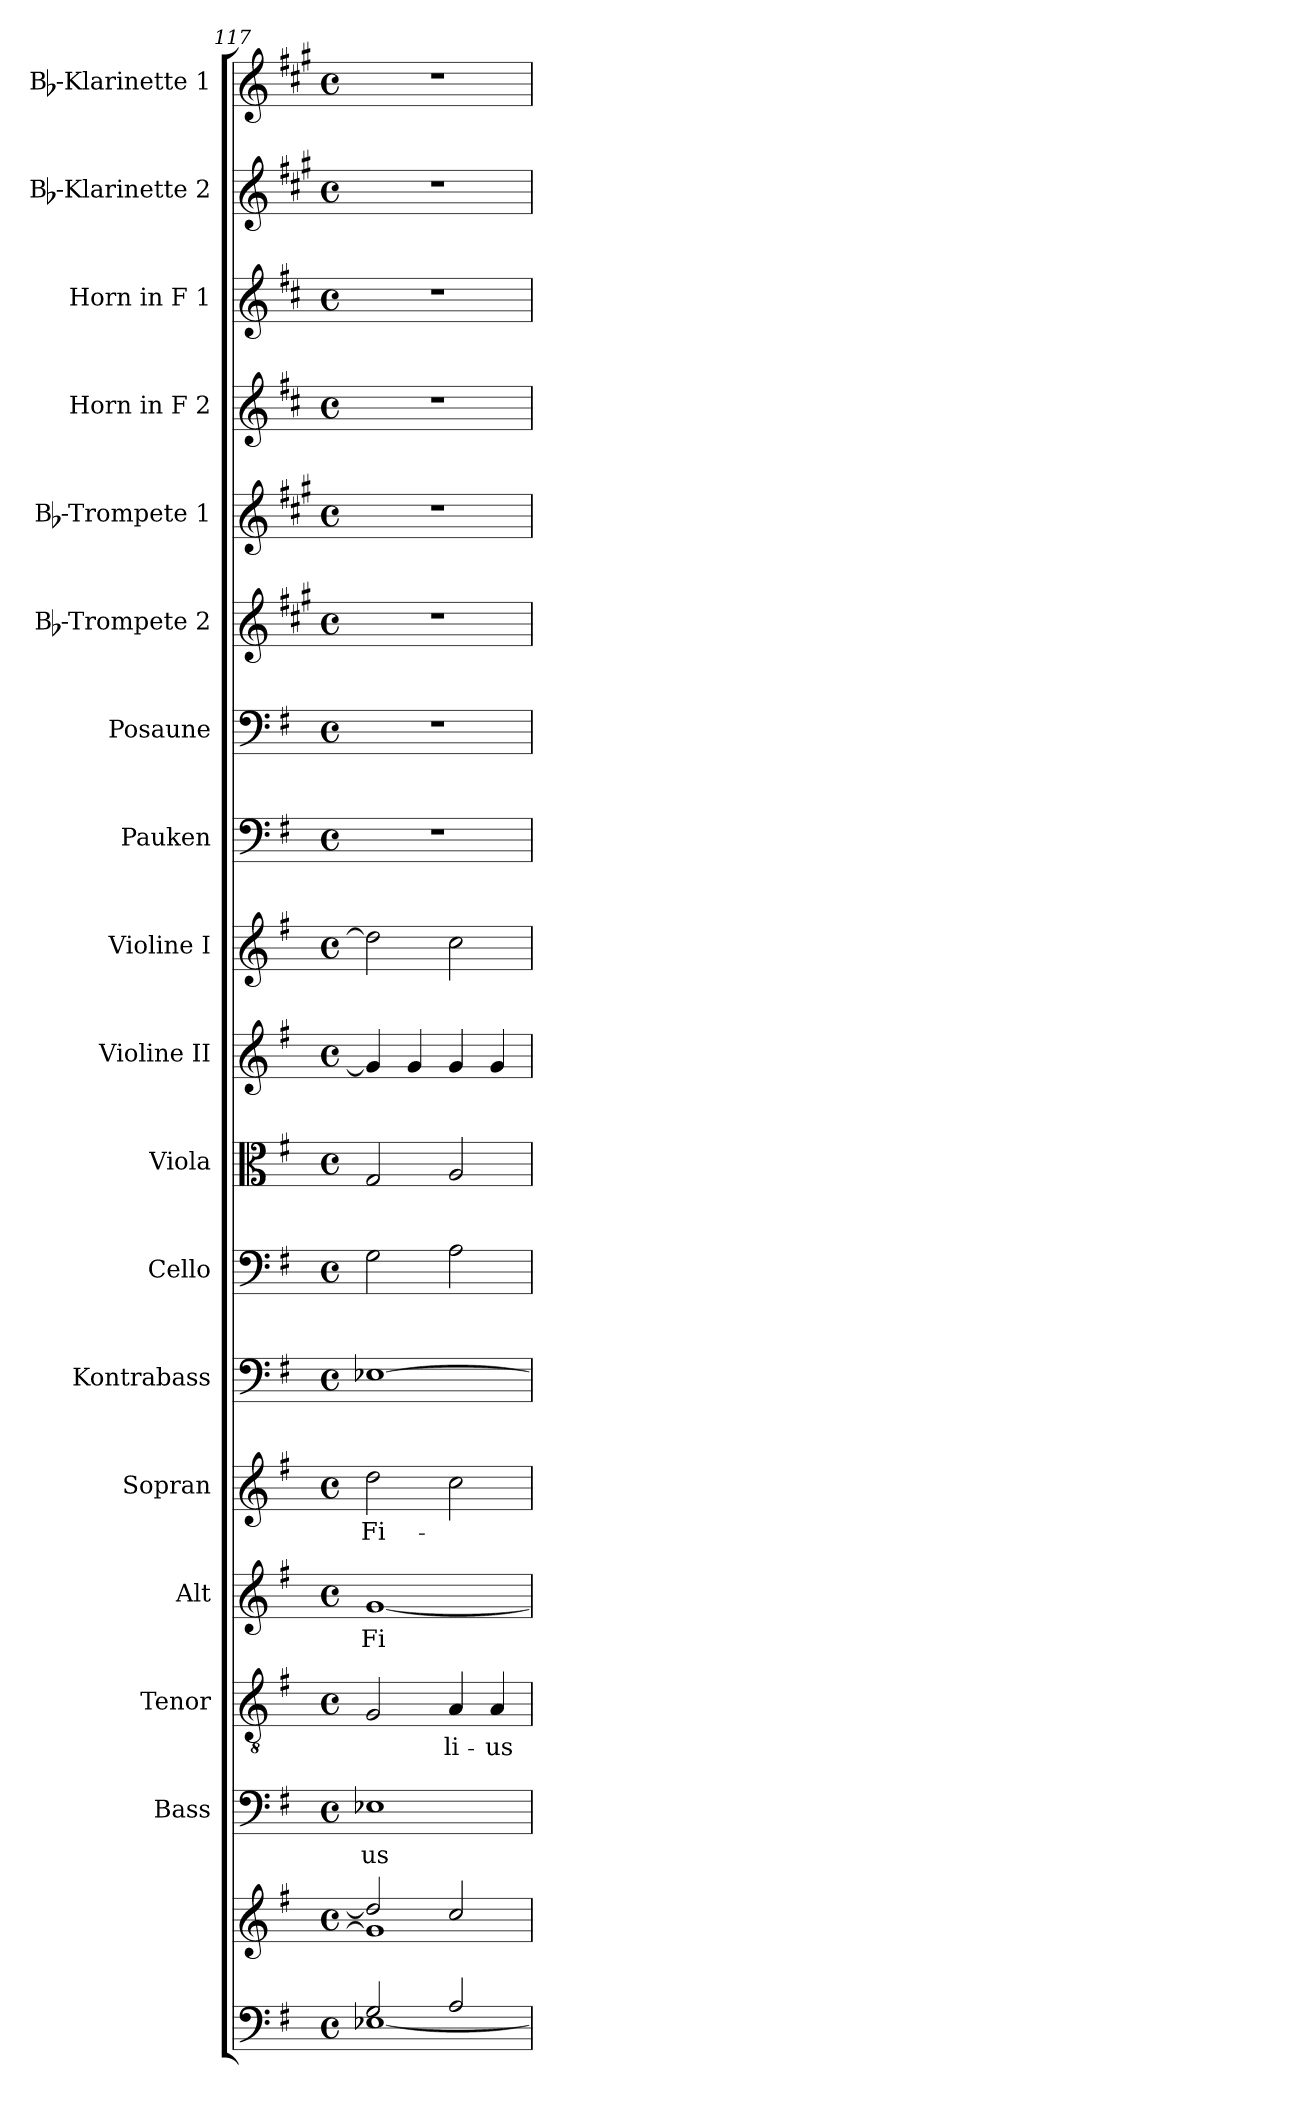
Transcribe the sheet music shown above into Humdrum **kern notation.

**kern	**kern	**kern	**text	**kern	**text	**kern	**text	**kern	**text	**kern	**kern	**kern	**kern	**kern	**kern	**kern	**kern	**kern	**kern	**kern	**kern	**kern
*part18	*part18	*part17	*part17	*part16	*part16	*part15	*part15	*part14	*part14	*part13	*part12	*part11	*part10	*part9	*part8	*part7	*part6	*part5	*part4	*part3	*part2	*part1
*staff19	*staff18	*staff17	*staff17	*staff16	*staff16	*staff15	*staff15	*staff14	*staff14	*staff13	*staff12	*staff11	*staff10	*staff9	*staff8	*staff7	*staff6	*staff5	*staff4	*staff3	*staff2	*staff1
*	*	*I"Bass	*	*I"Tenor	*	*I"Alt	*	*I"Sopran	*	*I"Kontrabass	*I"Cello	*I"Viola	*I"Violine II	*I"Violine I	*I"Pauken	*I"Posaune	*I"Bb-Trompete 2	*I"Bb-Trompete 1	*I"Horn in F 2	*I"Horn in F 1	*I"Bb-Klarinette 2	*I"Bb-Klarinette 1
*	*	*I'B.	*	*I'T.	*	*I'A.	*	*I'S.	*	*I'Kb.	*	*I'Vla.	*I'Vl. II	*I'Vl. I	*I'Pk.	*I'Pos.	*I'Bb Trp. 2	*I'Bb Trp. 1	*	*	*I'Bb Kl. 2	*I'Bb Kl. 1
*clefF4	*clefG2	*clefF4	*	*clefGv2	*	*clefG2	*	*clefG2	*	*clefF4	*clefF4	*clefC3	*clefG2	*clefG2	*clefF4	*clefF4	*clefG2	*clefG2	*clefG2	*clefG2	*clefG2	*clefG2
*	*	*	*	*	*	*	*	*	*	*ITrd7c12	*	*	*	*	*	*	*ITrd1c2	*ITrd1c2	*ITrd4c7	*ITrd4c7	*ITrd1c2	*ITrd1c2
*k[f#]	*k[f#]	*k[f#]	*	*k[f#]	*	*k[f#]	*	*k[f#]	*	*k[f#]	*k[f#]	*k[f#]	*k[f#]	*k[f#]	*k[f#]	*k[f#]	*k[f#]	*k[f#]	*k[f#]	*k[f#]	*k[f#]	*k[f#]
*G:	*G:	*G:	*	*G:	*	*G:	*	*G:	*	*G:	*G:	*G:	*G:	*G:	*G:	*G:	*G:	*G:	*G:	*G:	*G:	*G:
*M4/4	*M4/4	*M4/4	*	*M4/4	*	*M4/4	*	*M4/4	*	*M4/4	*M4/4	*M4/4	*M4/4	*M4/4	*M4/4	*M4/4	*M4/4	*M4/4	*M4/4	*M4/4	*M4/4	*M4/4
*met(c)	*met(c)	*met(c)	*	*met(c)	*	*met(c)	*	*met(c)	*	*met(c)	*met(c)	*met(c)	*met(c)	*met(c)	*met(c)	*met(c)	*met(c)	*met(c)	*met(c)	*met(c)	*met(c)	*met(c)
=117	=117	=117	=117	=117	=117	=117	=117	=117	=117	=117	=117	=117	=117	=117	=117	=117	=117	=117	=117	=117	=117	=117
*^	*^	*	*	*	*	*	*	*	*	*	*	*	*	*	*	*	*	*	*	*	*	*
!	!	!	!	!	!LO:LY:b	!	!	!	!LO:LY:b	!	!LO:LY:b	!	!	!	!	!	!	!	!	!	!	!	!	!
2G/	[<1E-X	2dd/]	1g]	1E-X	-us	2G/	.	[1g	Fi-	2dd\	Fi-	[1EE-X	2G\	2G/	4g/]	2dd\]	1r	1r	1r	1r	1r	1r	1r	1r
.	.	.	.	.	.	.	.	.	.	.	.	.	.	.	4g/	.	.	.	.	.	.	.	.	.
!	!	!	!	!	!	!	!LO:LY:b	!	!	!	!	!	!	!	!	!	!	!	!	!	!	!	!	!
2A/	.	2cc/	.	.	.	4A/	-li-	.	.	2cc\	.	.	2A\	2A/	4g/	2cc\	.	.	.	.	.	.	.	.
!	!	!	!	!	!	!	!LO:LY:b	!	!	!	!	!	!	!	!	!	!	!	!	!	!	!	!	!
.	.	.	.	.	.	4A/	-us	.	.	.	.	.	.	.	4g/	.	.	.	.	.	.	.	.	.
*v	*v	*	*	*	*	*	*	*	*	*	*	*	*	*	*	*	*	*	*	*	*	*	*	*
*	*v	*v	*	*	*	*	*	*	*	*	*	*	*	*	*	*	*	*	*	*	*	*	*
=	=	=	=	=	=	=	=	=	=	=	=	=	=	=	=	=	=	=	=	=	=	=
*-	*-	*-	*-	*-	*-	*-	*-	*-	*-	*-	*-	*-	*-	*-	*-	*-	*-	*-	*-	*-	*-	*-
